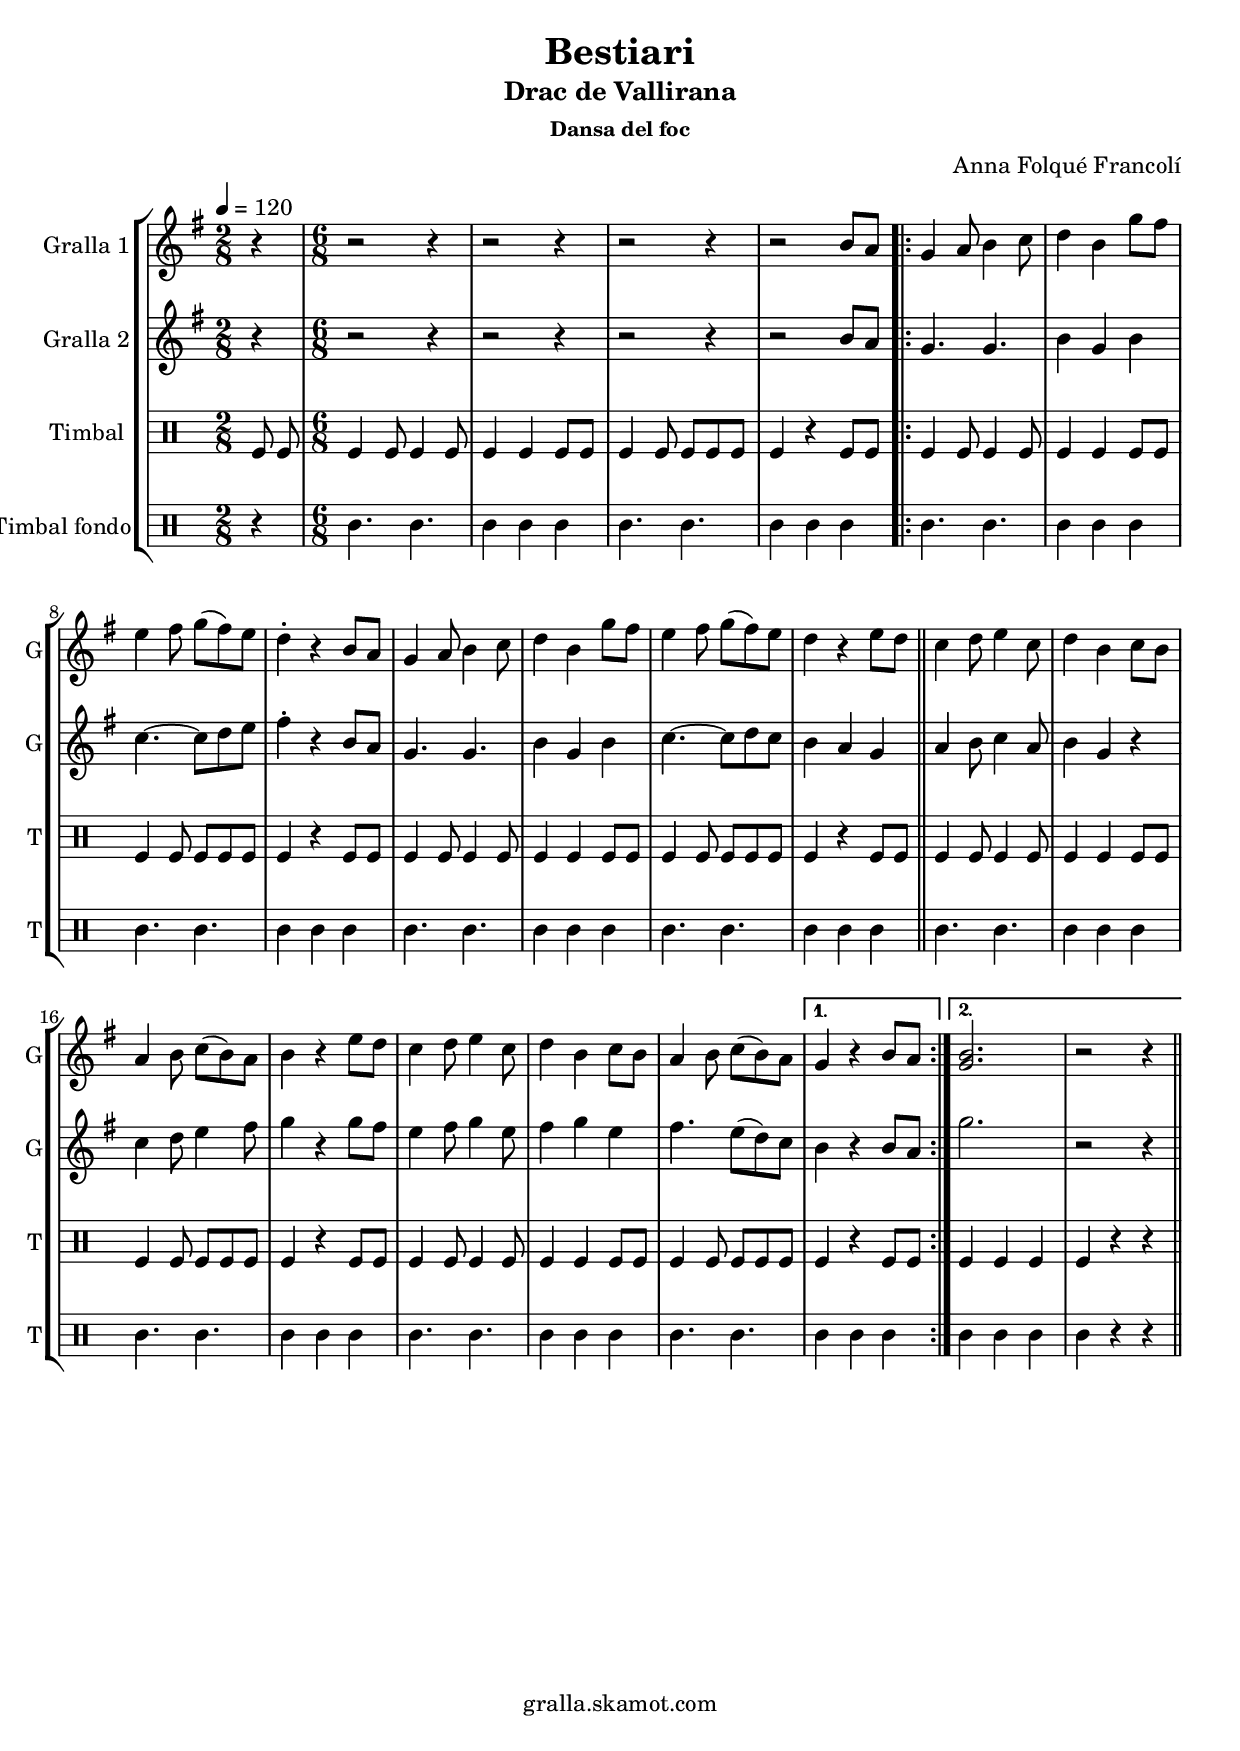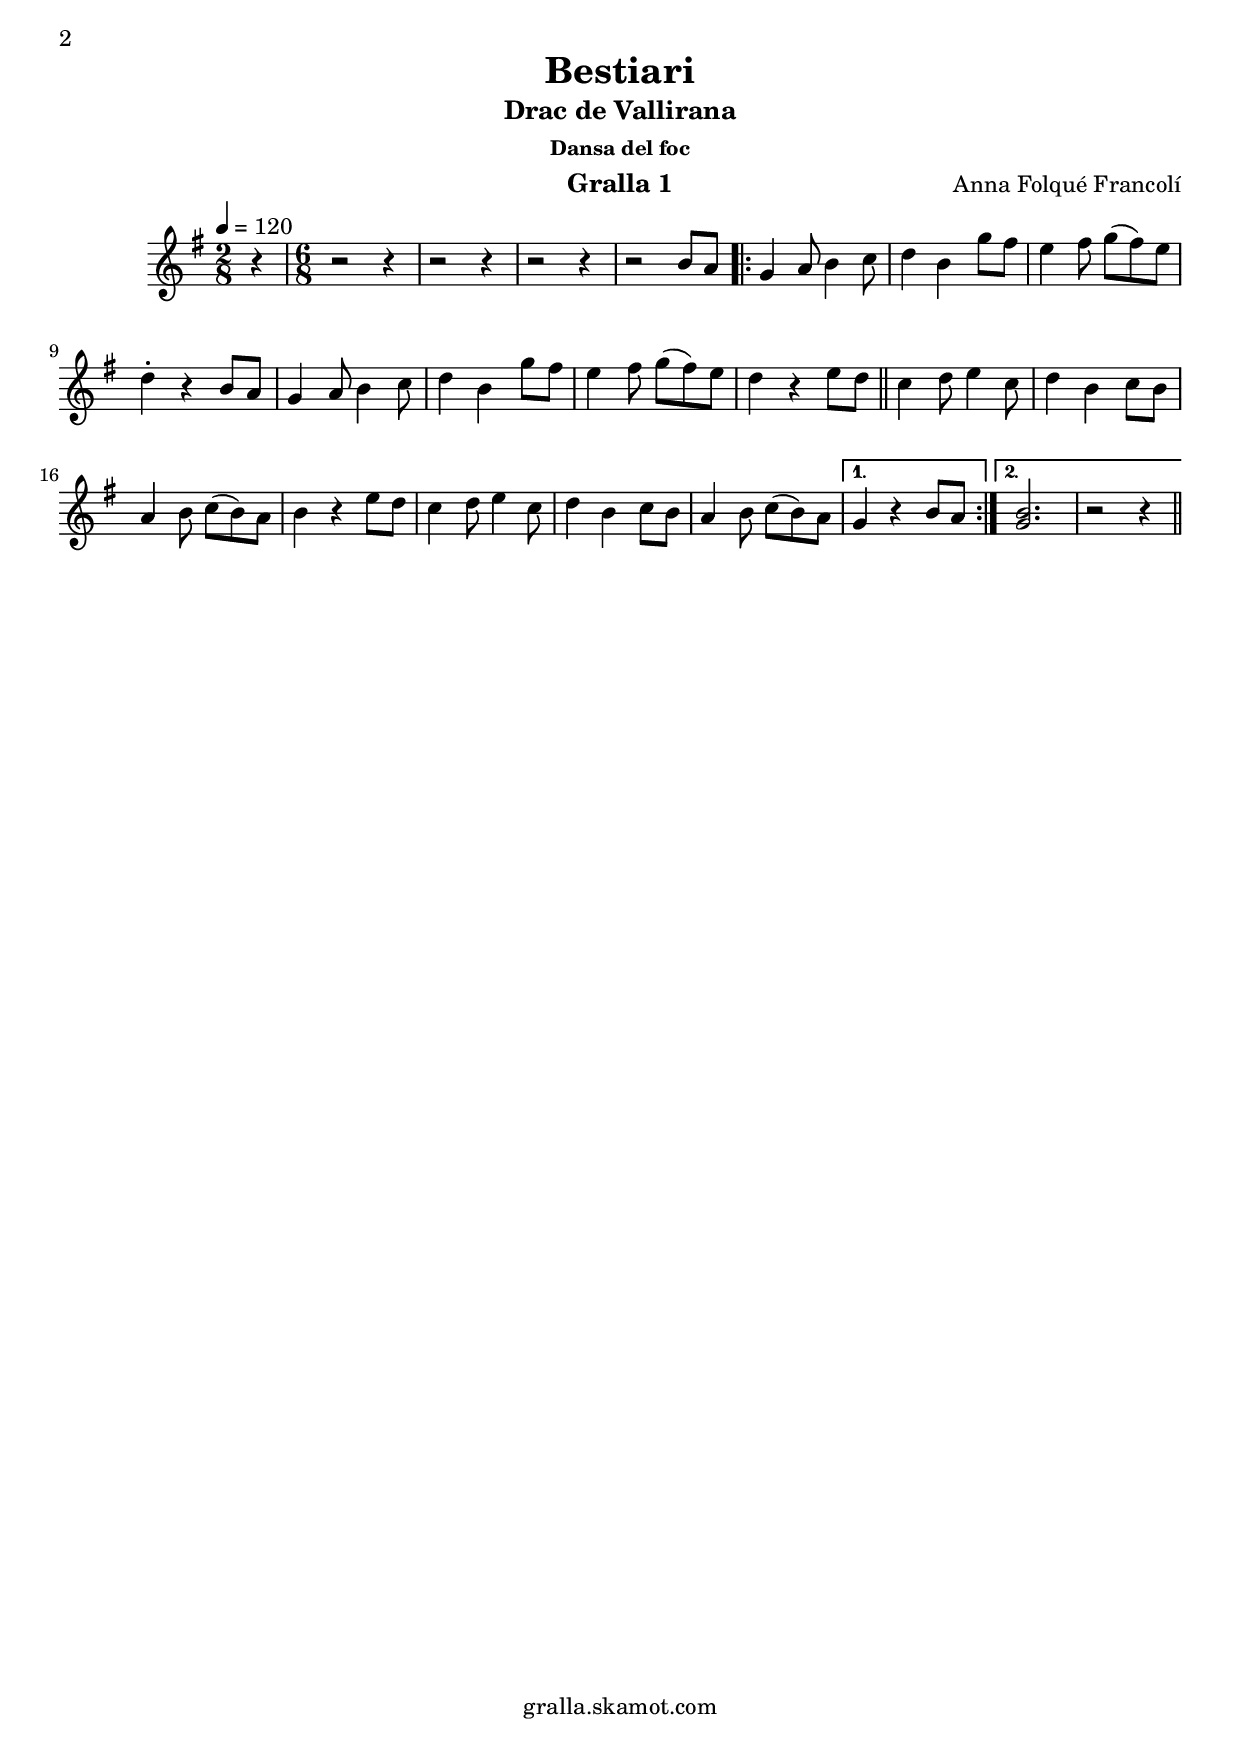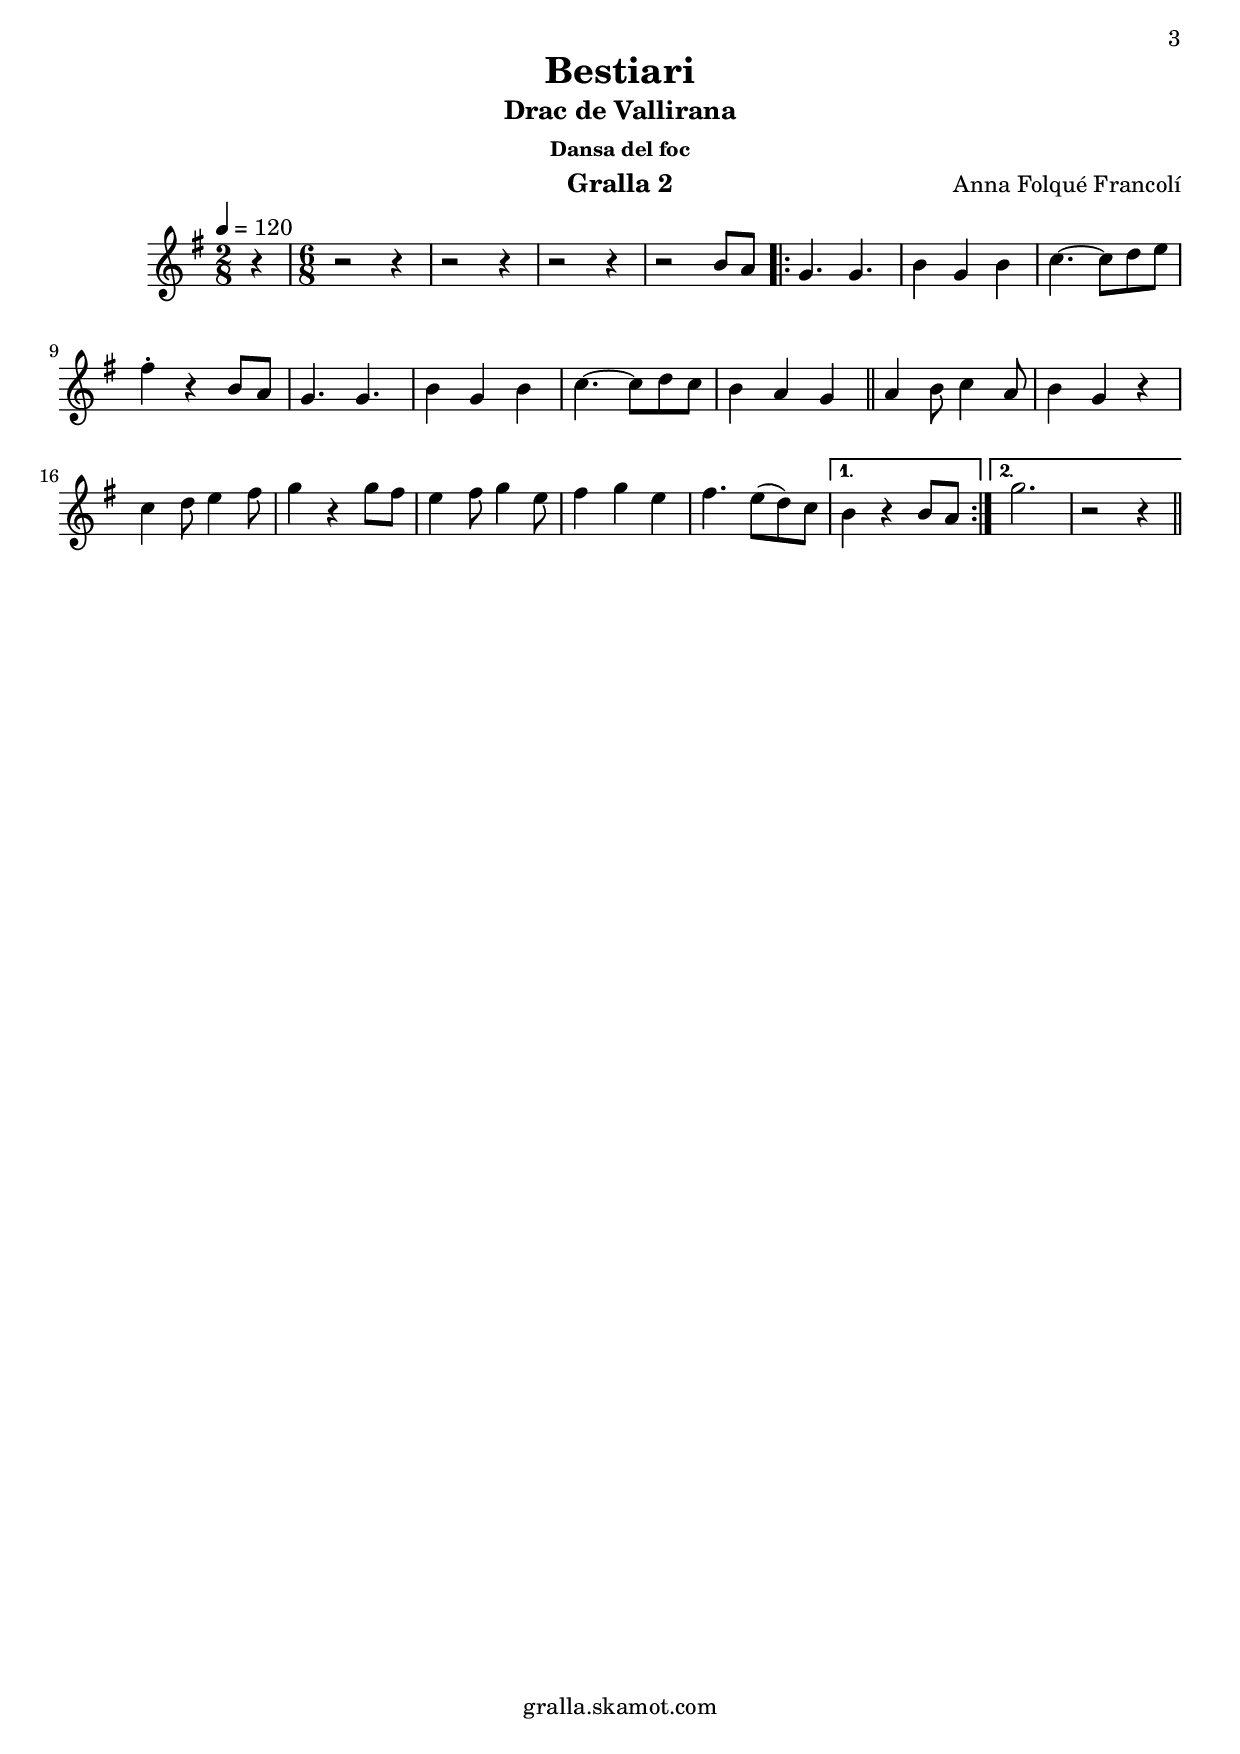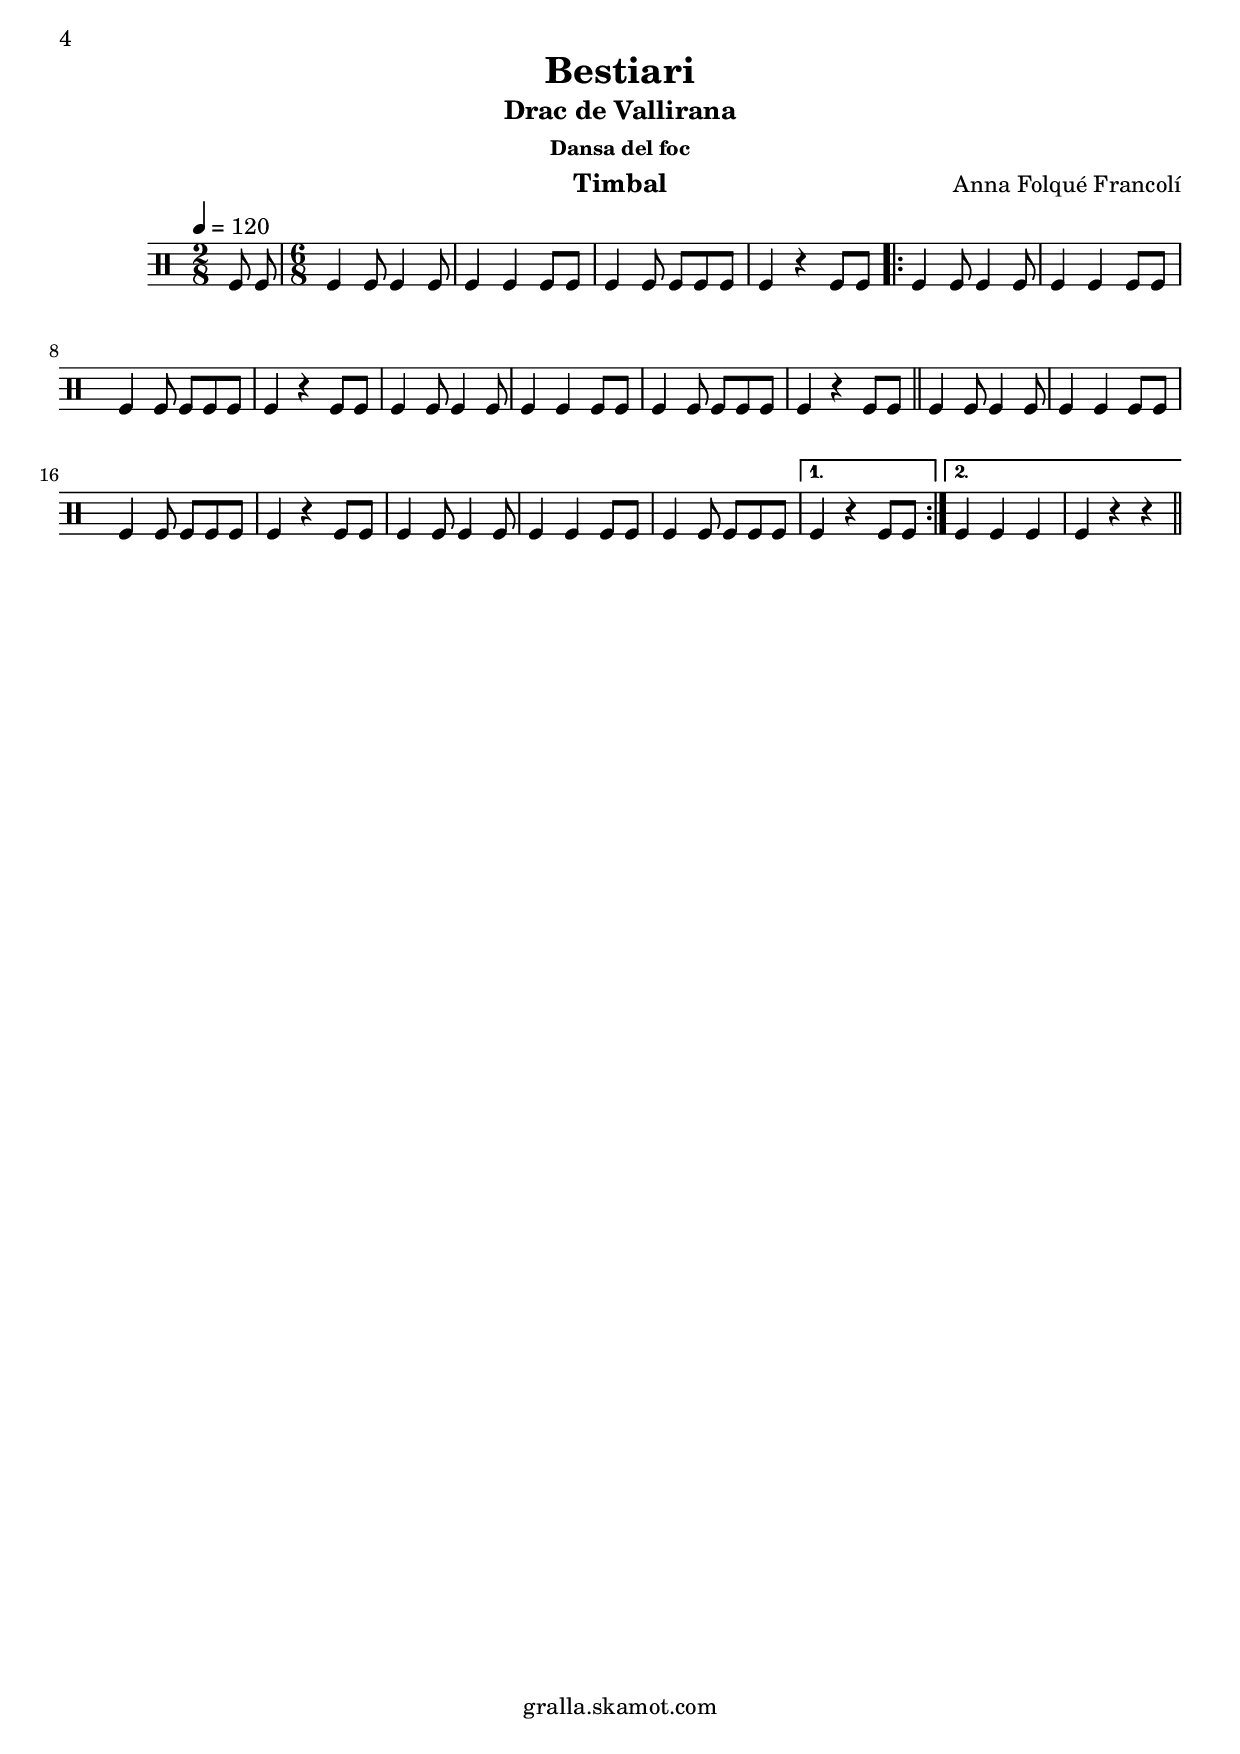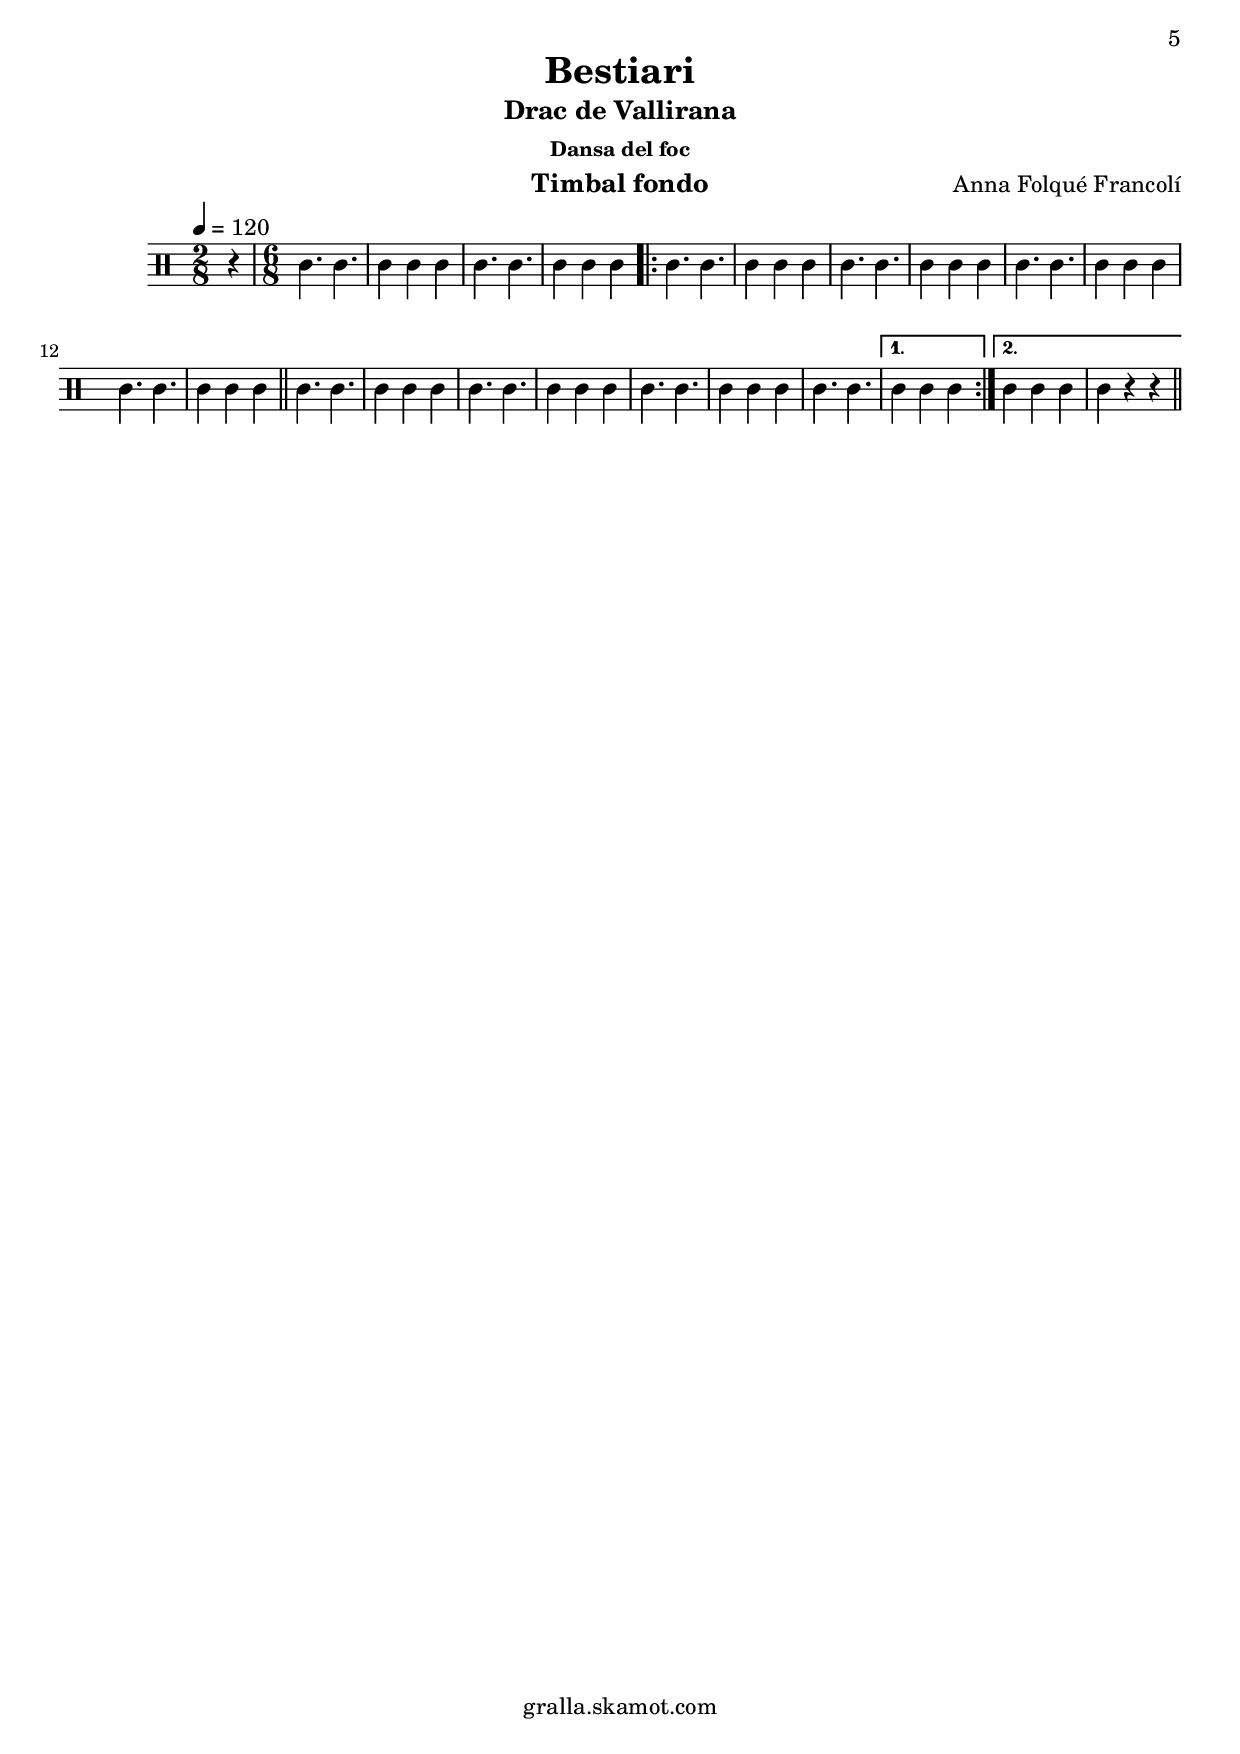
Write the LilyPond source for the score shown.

\version "2.16.2"

\header {
  dedication=""
  title="Bestiari"
  subtitle="Drac de Vallirana"
  subsubtitle="Dansa del foc"
  poet=""
  meter=""
  piece=""
  composer="Anna Folqué Francolí"
  arranger=""
  opus=""
  instrument=""
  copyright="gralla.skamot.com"
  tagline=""
}

liniaroAa =
\relative b'
{
  \tempo 4=120
  \clef treble
  \key g \major
  \time 2/8
  r4  |
  \time 6/8   r2 r4  |
  r2 r4  |
  r2 r4  |
  %05
  r2 b8 a  |
  \repeat volta 2 { g4 a8 b4 c8  |
  d4 b g'8 fis  |
  e4 fis8 g ( fis ) e  |
  d4-. r b8 a  |
  %10
  g4 a8 b4 c8  |
  d4 b g'8 fis  |
  e4 fis8 g ( fis ) e  |
  d4 r e8 d  \bar "||"
  c4 d8 e4 c8  |
  %15
  d4 b c8 b  |
  a4 b8 c ( b ) a  |
  b4 r e8 d  |
  c4 d8 e4 c8  |
  d4 b c8 b  |
  %20
  a4 b8 c ( b ) a }
  \alternative { { g4 r b8 a }
  { <g b>2.  |
  r2 r4 } } \bar "||"
}

liniaroAb =
\relative b'
{
  \tempo 4=120
  \clef treble
  \key g \major
  \time 2/8
  r4  |
  \time 6/8   r2 r4  |
  r2 r4  |
  r2 r4  |
  %05
  r2 b8 a  |
  \repeat volta 2 { g4. g  |
  b4 g b  |
  c4. ~ c8 d e  |
  fis4-. r b,8 a  |
  %10
  g4. g  |
  b4 g b  |
  c4. ~ c8 d c  |
  b4 a g  \bar "||"
  a4 b8 c4 a8  |
  %15
  b4 g r  |
  c4 d8 e4 fis8  |
  g4 r g8 fis  |
  e4 fis8 g4 e8  |
  fis4 g e  |
  %20
  fis4. e8 ( d ) c }
  \alternative { { b4 r b8 a }
  { g'2.  |
  r2 r4 } } \bar "||"
}

liniaroAc =
\drummode
{
  \tempo 4=120
  \time 2/8
  tomfl8 tomfl  |
  \time 6/8   tomfl4 tomfl8 tomfl4 tomfl8  |
  tomfl4 tomfl tomfl8 tomfl  |
  tomfl4 tomfl8 tomfl tomfl tomfl  |
  %05
  tomfl4 r tomfl8 tomfl  |
  \repeat volta 2 { tomfl4 tomfl8 tomfl4 tomfl8  |
  tomfl4 tomfl tomfl8 tomfl  |
  tomfl4 tomfl8 tomfl tomfl tomfl  |
  tomfl4 r tomfl8 tomfl  |
  %10
  tomfl4 tomfl8 tomfl4 tomfl8  |
  tomfl4 tomfl tomfl8 tomfl  |
  tomfl4 tomfl8 tomfl tomfl tomfl  |
  tomfl4 r tomfl8 tomfl  \bar "||"
  tomfl4 tomfl8 tomfl4 tomfl8  |
  %15
  tomfl4 tomfl tomfl8 tomfl  |
  tomfl4 tomfl8 tomfl tomfl tomfl  |
  tomfl4 r tomfl8 tomfl  |
  tomfl4 tomfl8 tomfl4 tomfl8  |
  tomfl4 tomfl tomfl8 tomfl  |
  %20
  tomfl4 tomfl8 tomfl tomfl tomfl }
  \alternative { { tomfl4 r tomfl8 tomfl }
  { tomfl4 tomfl tomfl  |
  tomfl4 r r } } \bar "||"
}

liniaroAd =
\drummode
{
  \tempo 4=120
  \time 2/8
  r4  |
  \time 6/8   tomml4. tomml  |
  tomml4 tomml tomml  |
  tomml4. tomml  |
  %05
  tomml4 tomml tomml  |
  \repeat volta 2 { tomml4. tomml  |
  tomml4 tomml tomml  |
  tomml4. tomml  |
  tomml4 tomml tomml  |
  %10
  tomml4. tomml  |
  tomml4 tomml tomml  |
  tomml4. tomml  |
  tomml4 tomml tomml  \bar "||"
  tomml4. tomml  |
  %15
  tomml4 tomml tomml  |
  tomml4. tomml  |
  tomml4 tomml tomml  |
  tomml4. tomml  |
  tomml4 tomml tomml  |
  %20
  tomml4. tomml }
  \alternative { { tomml4 tomml tomml }
  { tomml4 tomml tomml  |
  tomml4 r r } } \bar "||"
}

\bookpart {
  \score {
    \new StaffGroup {
      \override Score.RehearsalMark.self-alignment-X = #LEFT
      <<
        \new Staff \with {instrumentName = #"Gralla 1" shortInstrumentName = #"G"} \liniaroAa
        \new Staff \with {instrumentName = #"Gralla 2" shortInstrumentName = #"G"} \liniaroAb
        \new DrumStaff \with {instrumentName = #"Timbal" shortInstrumentName = #"T"} \liniaroAc
        \new DrumStaff \with {instrumentName = #"Timbal fondo" shortInstrumentName = #"T"} \liniaroAd
      >>
    }
    \layout {}
  }
  \score { \unfoldRepeats
    \new StaffGroup {
      \override Score.RehearsalMark.self-alignment-X = #LEFT
      <<
        \new Staff \with {instrumentName = #"Gralla 1" shortInstrumentName = #"G"} \liniaroAa
        \new Staff \with {instrumentName = #"Gralla 2" shortInstrumentName = #"G"} \liniaroAb
        \new DrumStaff \with {instrumentName = #"Timbal" shortInstrumentName = #"T"} \liniaroAc
        \new DrumStaff \with {instrumentName = #"Timbal fondo" shortInstrumentName = #"T"} \liniaroAd
      >>
    }
    \midi {
      \set Staff.midiInstrument = "oboe"
      \set DrumStaff.midiInstrument = "drums"
    }
  }
}

\bookpart {
  \header {instrument="Gralla 1"}
  \score {
    \new StaffGroup {
      \override Score.RehearsalMark.self-alignment-X = #LEFT
      <<
        \new Staff \liniaroAa
      >>
    }
    \layout {}
  }
  \score { \unfoldRepeats
    \new StaffGroup {
      \override Score.RehearsalMark.self-alignment-X = #LEFT
      <<
        \new Staff \liniaroAa
      >>
    }
    \midi {
      \set Staff.midiInstrument = "oboe"
      \set DrumStaff.midiInstrument = "drums"
    }
  }
}

\bookpart {
  \header {instrument="Gralla 2"}
  \score {
    \new StaffGroup {
      \override Score.RehearsalMark.self-alignment-X = #LEFT
      <<
        \new Staff \liniaroAb
      >>
    }
    \layout {}
  }
  \score { \unfoldRepeats
    \new StaffGroup {
      \override Score.RehearsalMark.self-alignment-X = #LEFT
      <<
        \new Staff \liniaroAb
      >>
    }
    \midi {
      \set Staff.midiInstrument = "oboe"
      \set DrumStaff.midiInstrument = "drums"
    }
  }
}

\bookpart {
  \header {instrument="Timbal"}
  \score {
    \new StaffGroup {
      \override Score.RehearsalMark.self-alignment-X = #LEFT
      <<
        \new DrumStaff \liniaroAc
      >>
    }
    \layout {}
  }
  \score { \unfoldRepeats
    \new StaffGroup {
      \override Score.RehearsalMark.self-alignment-X = #LEFT
      <<
        \new DrumStaff \liniaroAc
      >>
    }
    \midi {
      \set Staff.midiInstrument = "oboe"
      \set DrumStaff.midiInstrument = "drums"
    }
  }
}

\bookpart {
  \header {instrument="Timbal fondo"}
  \score {
    \new StaffGroup {
      \override Score.RehearsalMark.self-alignment-X = #LEFT
      <<
        \new DrumStaff \liniaroAd
      >>
    }
    \layout {}
  }
  \score { \unfoldRepeats
    \new StaffGroup {
      \override Score.RehearsalMark.self-alignment-X = #LEFT
      <<
        \new DrumStaff \liniaroAd
      >>
    }
    \midi {
      \set Staff.midiInstrument = "oboe"
      \set DrumStaff.midiInstrument = "drums"
    }
  }
}

